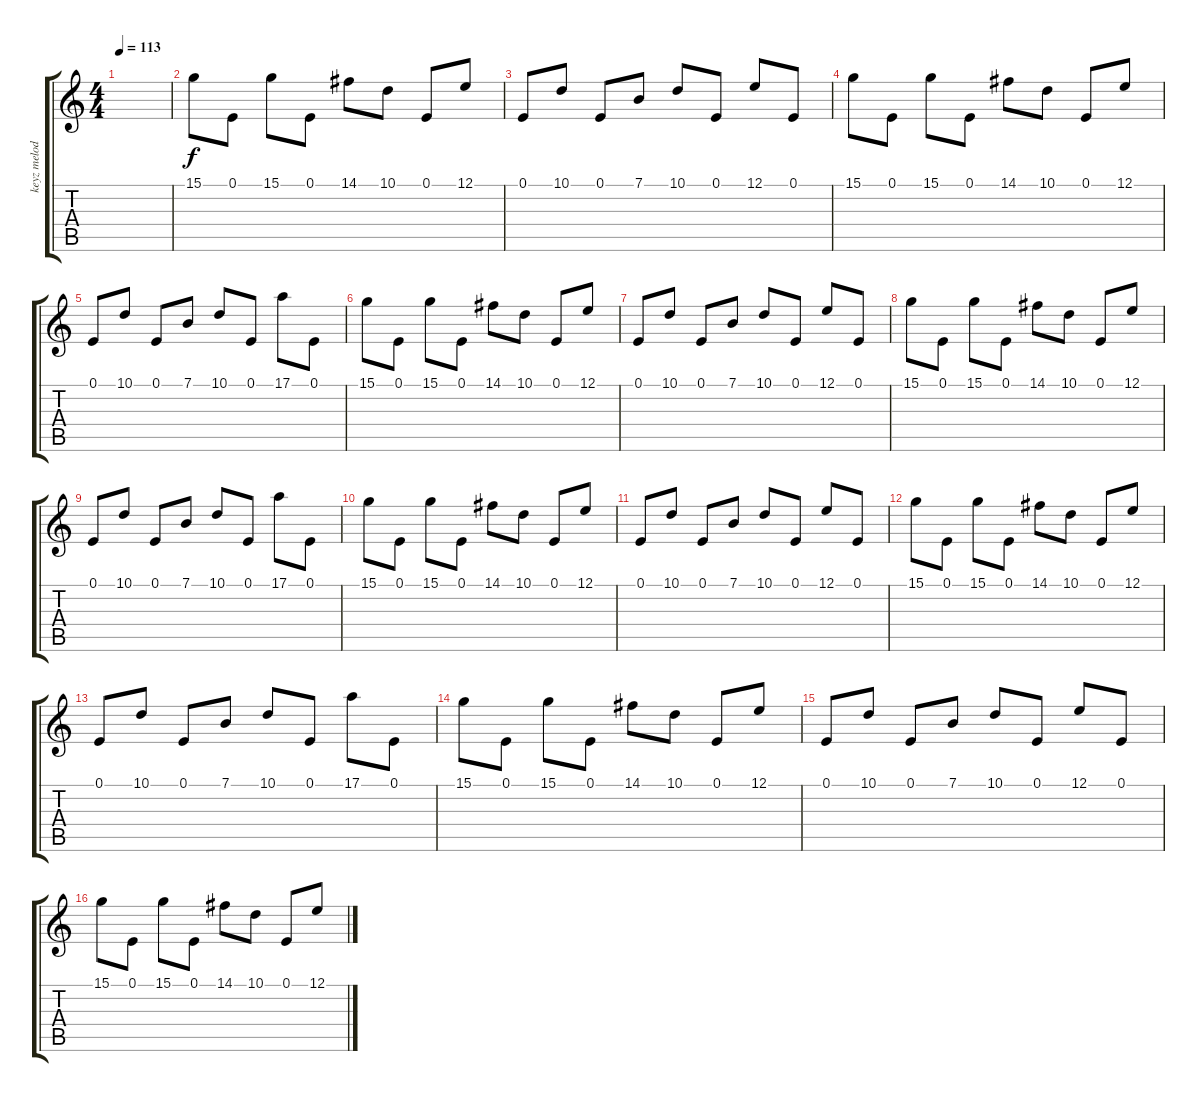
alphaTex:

\track ("keyz melody" "keyz melod") {instrument acousticgrandpiano}
\staff {score tabs}
\tuning (E4 B3 G3 D3 A2 E2) {hide}
\ts (4 4)
\tempo 113
\clef g2
\ks c
|
15.1.8 0.1.8 15.1.8 0.1.8 14.1.8 10.1.8 0.1.8 12.1.8 |
0.1.8 10.1.8 0.1.8 7.1.8 10.1.8 0.1.8 12.1.8 0.1.8 |
15.1.8 0.1.8 15.1.8 0.1.8 14.1.8 10.1.8 0.1.8 12.1.8 |
0.1.8 10.1.8 0.1.8 7.1.8 10.1.8 0.1.8 17.1.8 0.1.8 |
15.1.8 0.1.8 15.1.8 0.1.8 14.1.8 10.1.8 0.1.8 12.1.8 |
0.1.8 10.1.8 0.1.8 7.1.8 10.1.8 0.1.8 12.1.8 0.1.8 |
15.1.8 0.1.8 15.1.8 0.1.8 14.1.8 10.1.8 0.1.8 12.1.8 |
0.1.8 10.1.8 0.1.8 7.1.8 10.1.8 0.1.8 17.1.8 0.1.8 |
15.1.8 0.1.8 15.1.8 0.1.8 14.1.8 10.1.8 0.1.8 12.1.8 |
0.1.8 10.1.8 0.1.8 7.1.8 10.1.8 0.1.8 12.1.8 0.1.8 |
15.1.8 0.1.8 15.1.8 0.1.8 14.1.8 10.1.8 0.1.8 12.1.8 |
0.1.8 10.1.8 0.1.8 7.1.8 10.1.8 0.1.8 17.1.8 0.1.8 |
15.1.8 0.1.8 15.1.8 0.1.8 14.1.8 10.1.8 0.1.8 12.1.8 |
0.1.8 10.1.8 0.1.8 7.1.8 10.1.8 0.1.8 12.1.8 0.1.8 |
15.1.8 0.1.8 15.1.8 0.1.8 14.1.8 10.1.8 0.1.8 12.1.8
